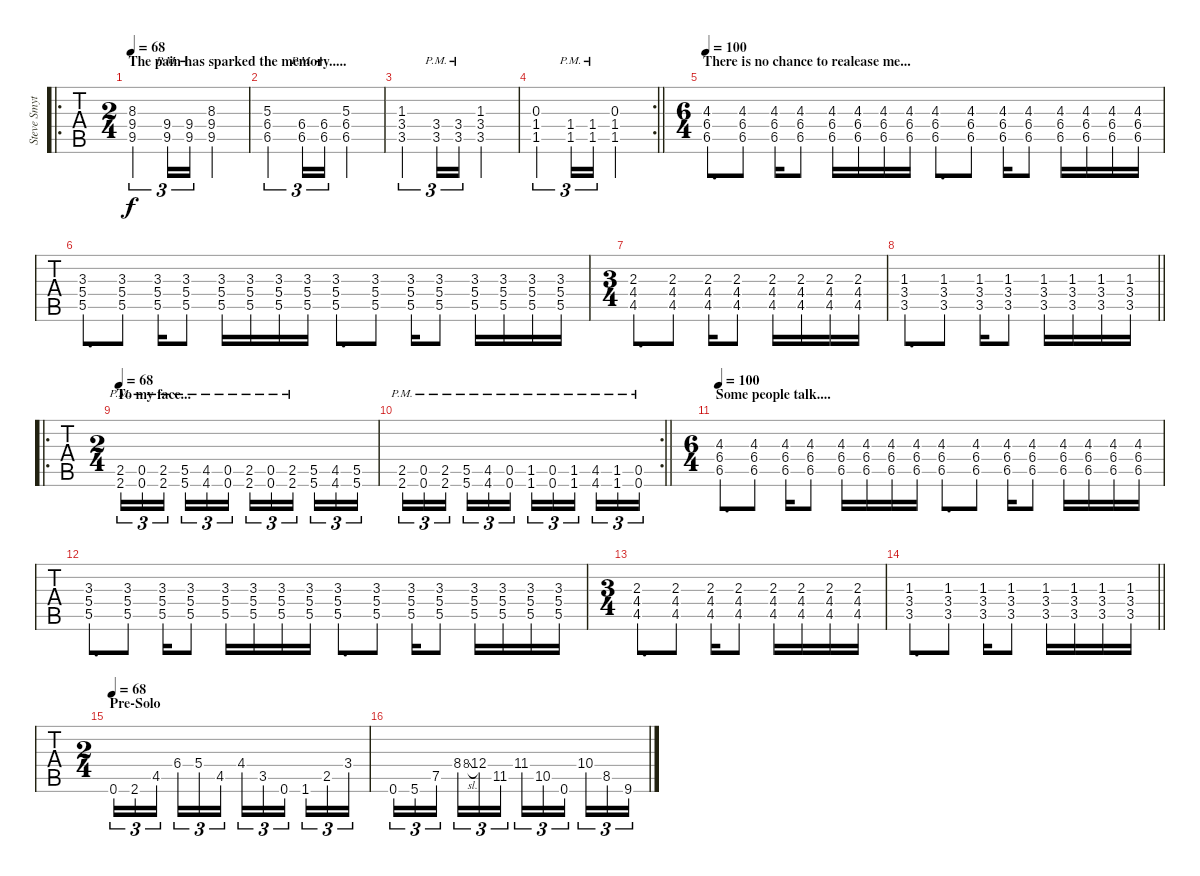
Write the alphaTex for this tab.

\track ("Steve Smyth" "Steve Smyt") {instrument distortionguitar}
\staff {tabs}
\tuning (Eb4 Bb3 Gb3 Db3 Ab2 Db2) {hide}
\ro
\ts (2 4)
\section ("" "The pain has sparked the memory.....")
\tempo 68
\clef g2
\ks c
(8.3 9.4 9.5).4{tu (3 2) dy f} (9.4{pm} 9.5{pm}).16{tu (3 2)} (9.4{pm} 9.5{pm}).16{tu (3 2)} (8.3 9.4 9.5).4 |
(5.3 6.4 6.5).4{tu (3 2)} (6.4{pm} 6.5{pm}).16{tu (3 2)} (6.4{pm} 6.5{pm}).16{tu (3 2)} (5.3 6.4 6.5).4 |
(1.3 3.4 3.5).4{tu (3 2)} (3.4{pm} 3.5{pm}).16{tu (3 2)} (3.4{pm} 3.5{pm}).16{tu (3 2)} (1.3 3.4 3.5).4 |
\rc 2
\barLineRight lightlight
(0.3 1.4 1.5).4{tu (3 2)} (1.4{pm} 1.5{pm}).16{tu (3 2)} (1.4{pm} 1.5{pm}).16{tu (3 2)} (0.3 1.4 1.5).4 |
\ts (6 4)
\section ("" "There is no chance to realease me...")
\tempo 100
(4.3 6.4 6.5).8{d} (4.3 6.4 6.5).8 (4.3 6.4 6.5).16 (4.3 6.4 6.5).8 (4.3 6.4 6.5).16 (4.3 6.4 6.5).16 (4.3 6.4 6.5).16 (4.3 6.4 6.5).16 (4.3 6.4 6.5).8{d} (4.3 6.4 6.5).8 (4.3 6.4 6.5).16 (4.3 6.4 6.5).8 (4.3 6.4 6.5).16 (4.3 6.4 6.5).16 (4.3 6.4 6.5).16 (4.3 6.4 6.5).16 |
(3.3 5.4 5.5).8{d} (3.3 5.4 5.5).8 (3.3 5.4 5.5).16 (3.3 5.4 5.5).8 (3.3 5.4 5.5).16 (3.3 5.4 5.5).16 (3.3 5.4 5.5).16 (3.3 5.4 5.5).16 (3.3 5.4 5.5).8{d} (3.3 5.4 5.5).8 (3.3 5.4 5.5).16 (3.3 5.4 5.5).8 (3.3 5.4 5.5).16 (3.3 5.4 5.5).16 (3.3 5.4 5.5).16 (3.3 5.4 5.5).16 |
\ts (3 4)
(2.3 4.4 4.5).8{d} (2.3 4.4 4.5).8 (2.3 4.4 4.5).16 (2.3 4.4 4.5).8 (2.3 4.4 4.5).16 (2.3 4.4 4.5).16 (2.3 4.4 4.5).16 (2.3 4.4 4.5).16 |
\barLineRight lightlight
(1.3 3.4 3.5).8{d} (1.3 3.4 3.5).8 (1.3 3.4 3.5).16 (1.3 3.4 3.5).8 (1.3 3.4 3.5).16 (1.3 3.4 3.5).16 (1.3 3.4 3.5).16 (1.3 3.4 3.5).16 |
\ro
\ts (2 4)
\section ("" "To my face...")
\tempo 68
(2.5{pm} 2.6{pm}).16{tu (3 2)} (0.5{pm} 0.6{pm}).16{tu (3 2)} (2.5{pm} 2.6{pm}).16{tu (3 2) beam splitsecondary} (5.5{pm} 5.6{pm}).16{tu (3 2)} (4.5{pm} 4.6{pm}).16{tu (3 2)} (0.5{pm} 0.6{pm}).16{tu (3 2)} (2.5{pm} 2.6{pm}).16{tu (3 2)} (0.5{pm} 0.6{pm}).16{tu (3 2)} (2.5{pm} 2.6{pm}).16{tu (3 2) beam splitsecondary} (5.5 5.6).16{tu (3 2)} (4.5 4.6).16{tu (3 2)} (5.5 5.6).16{tu (3 2)} |
\rc 2
\barLineRight lightlight
(2.5{pm} 2.6{pm}).16{tu (3 2)} (0.5{pm} 0.6{pm}).16{tu (3 2)} (2.5{pm} 2.6{pm}).16{tu (3 2) beam splitsecondary} (5.5{pm} 5.6{pm}).16{tu (3 2)} (4.5{pm} 4.6{pm}).16{tu (3 2)} (0.5{pm} 0.6{pm}).16{tu (3 2)} (1.5{pm} 1.6{pm}).16{tu (3 2)} (0.5{pm} 0.6{pm}).16{tu (3 2)} (1.5{pm} 1.6{pm}).16{tu (3 2) beam splitsecondary} (4.5{pm} 4.6{pm}).16{tu (3 2)} (1.5{pm} 1.6{pm}).16{tu (3 2)} (0.5{pm} 0.6{pm}).16{tu (3 2)} |
\ts (6 4)
\section ("" "Some people talk....")
\tempo 100
(4.3 6.4 6.5).8{d} (4.3 6.4 6.5).8 (4.3 6.4 6.5).16 (4.3 6.4 6.5).8 (4.3 6.4 6.5).16 (4.3 6.4 6.5).16 (4.3 6.4 6.5).16 (4.3 6.4 6.5).16 (4.3 6.4 6.5).8{d} (4.3 6.4 6.5).8 (4.3 6.4 6.5).16 (4.3 6.4 6.5).8 (4.3 6.4 6.5).16 (4.3 6.4 6.5).16 (4.3 6.4 6.5).16 (4.3 6.4 6.5).16 |
(3.3 5.4 5.5).8{d} (3.3 5.4 5.5).8 (3.3 5.4 5.5).16 (3.3 5.4 5.5).8 (3.3 5.4 5.5).16 (3.3 5.4 5.5).16 (3.3 5.4 5.5).16 (3.3 5.4 5.5).16 (3.3 5.4 5.5).8{d} (3.3 5.4 5.5).8 (3.3 5.4 5.5).16 (3.3 5.4 5.5).8 (3.3 5.4 5.5).16 (3.3 5.4 5.5).16 (3.3 5.4 5.5).16 (3.3 5.4 5.5).16 |
\ts (3 4)
(2.3 4.4 4.5).8{d} (2.3 4.4 4.5).8 (2.3 4.4 4.5).16 (2.3 4.4 4.5).8 (2.3 4.4 4.5).16 (2.3 4.4 4.5).16 (2.3 4.4 4.5).16 (2.3 4.4 4.5).16 |
\barLineRight lightlight
(1.3 3.4 3.5).8{d} (1.3 3.4 3.5).8 (1.3 3.4 3.5).16 (1.3 3.4 3.5).8 (1.3 3.4 3.5).16 (1.3 3.4 3.5).16 (1.3 3.4 3.5).16 (1.3 3.4 3.5).16 |
\ts (2 4)
\section ("" "Pre-Solo")
\tempo 68
0.6.16{tu (3 2)} 2.6.16{tu (3 2)} 4.5.16{tu (3 2) beam splitsecondary} 6.4.16{tu (3 2)} 5.4.16{tu (3 2)} 4.5.16{tu (3 2)} 4.4.16{tu (3 2)} 3.5.16{tu (3 2)} 0.6.16{tu (3 2) beam splitsecondary} 1.6.16{tu (3 2)} 2.5.16{tu (3 2)} 3.4.16{tu (3 2)} |
0.6.16{tu (3 2)} 5.6.16{tu (3 2)} 7.5.16{tu (3 2) beam splitsecondary} 8.4.16{tu (3 2)} 8.4{sl}.8{gr} 12.4.16{tu (3 2)} 11.5.16{tu (3 2)} 11.4.16{tu (3 2)} 10.5.16{tu (3 2)} 0.6.16{tu (3 2) beam splitsecondary} 10.4.16{tu (3 2)} 8.5.16{tu (3 2)} 9.6.16{tu (3 2)}
